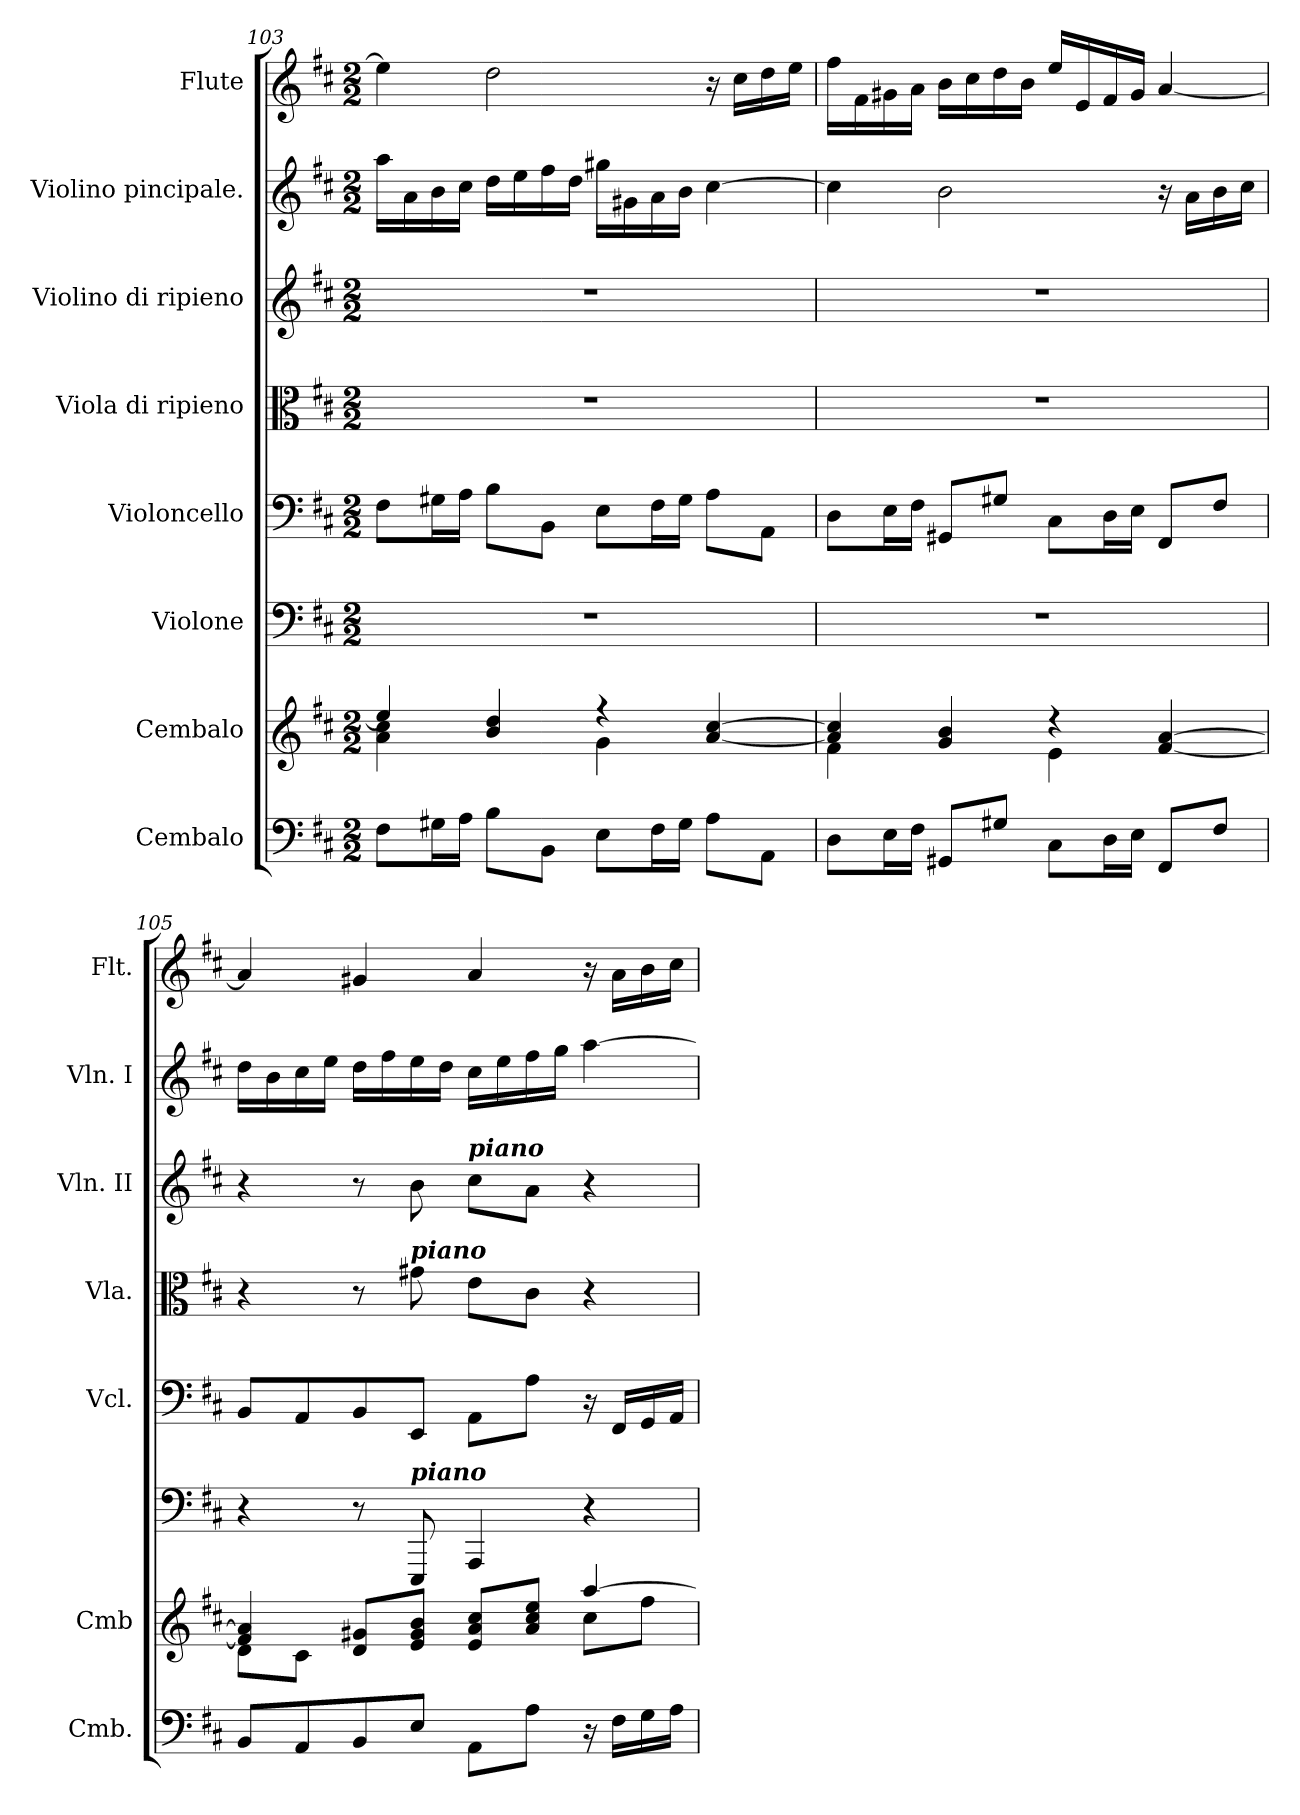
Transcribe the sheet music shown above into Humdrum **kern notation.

**kern	**kern	**kern	**kern	**kern	**kern	**kern	**kern
*part8	*part7	*part6	*part5	*part4	*part3	*part2	*part1
*staff8	*staff7	*staff6	*staff5	*staff4	*staff3	*staff2	*staff1
*I"Cembalo	*I"Cembalo	*I"Violone	*I"Violoncello	*I"Viola di ripieno	*I"Violino di ripieno	*I"Violino pincipale.	*I"Flute
*I'Cmb.	*I'Cmb	*	*I'Vcl.	*I'Vla.	*I'Vln. II	*I'Vln. I	*I'Flt.
!!LO:LB:g=z
*clefF4	*clefG2	*clefF4	*clefF4	*clefC3	*clefG2	*clefG2	*clefG2
*	*	*ITrd7c12	*	*	*	*	*
*k[f#c#]	*k[f#c#]	*k[f#c#]	*k[f#c#]	*k[f#c#]	*k[f#c#]	*k[f#c#]	*k[f#c#]
*D:	*D:	*D:	*D:	*D:	*D:	*D:	*D:
*M2/2	*M2/2	*M2/2	*M2/2	*M2/2	*M2/2	*M2/2	*M2/2
=103	=103	=103	=103	=103	=103	=103	=103
*	*^	*	*	*	*	*	*
8F#\L	4ee/]	4a\ 4cc#\	1r	8F#\L	1r	1r	16aa\LL	4ee\]
.	.	.	.	.	.	.	16a\	.
16G#X\L	.	.	.	16G#X\L	.	.	16b\	.
16A\JJ	.	.	.	16A\JJ	.	.	16cc#\JJ	.
8B\L	4b/ 4dd/	4ryy	.	8B\L	.	.	16dd\LL	2dd\
.	.	.	.	.	.	.	16ee\	.
8BB\J	.	.	.	8BB\J	.	.	16ff#\	.
.	.	.	.	.	.	.	16dd\JJ	.
8E\L	4r	4g\	.	8E\L	.	.	16gg#X\LL	.
.	.	.	.	.	.	.	16g#X\	.
16F#\L	.	.	.	16F#\L	.	.	16a\	.
16G#\JJ	.	.	.	16G#\JJ	.	.	16b\JJ	.
8A\L	[4a/ [4cc#/	4ryy	.	8A\L	.	.	[4cc#\	16r
.	.	.	.	.	.	.	.	16cc#\LL
8AA\J	.	.	.	8AA\J	.	.	.	16dd\
.	.	.	.	.	.	.	.	16ee\JJ
=104	=104	=104	=104	=104	=104	=104	=104	=104
8D\L	4a/] 4cc#/]	4f#\	1r	8D\L	1r	1r	4cc#\]	16ff#\LL
.	.	.	.	.	.	.	.	16f#\
16E\L	.	.	.	16E\L	.	.	.	16g#X\
16F#\JJ	.	.	.	16F#\JJ	.	.	.	16a\JJ
8GG#X/L	4g/ 4b/	4ryy	.	8GG#X/L	.	.	2b\	16b\LL
.	.	.	.	.	.	.	.	16cc#\
8G#X/J	.	.	.	8G#X/J	.	.	.	16dd\
.	.	.	.	.	.	.	.	16b\JJ
8C#\L	4r	4e\	.	8C#\L	.	.	.	16ee/LL
.	.	.	.	.	.	.	.	16e/
16D\L	.	.	.	16D\L	.	.	.	16f#/
16E\JJ	.	.	.	16E\JJ	.	.	.	16g#/JJ
8FF#/L	[4f#/ [4a/	4ryy	.	8FF#/L	.	.	16r	[4a/
.	.	.	.	.	.	.	16a\LL	.
8F#/J	.	.	.	8F#/J	.	.	16b\	.
.	.	.	.	.	.	.	16cc#\JJ	.
=105	=105	=105	=105	=105	=105	=105	=105	=105
8BB/L	4f#/] 4a/]	8d\L	4r	8BB/L	4r	4r	16dd\LL	4a/]
.	.	.	.	.	.	.	16b\	.
8AA/	.	8c#\J	.	8AA/	.	.	16cc#\	.
.	.	.	.	.	.	.	16ee\JJ	.
8BB/	8d/ 8g#X/L	2ryy	8r	8BB/	8r	8r	16dd\LL	4g#X/
.	.	.	.	.	.	.	16ff#\	.
!	!	!	!	!	!LO:TX:a:Bi:t=piano	!	!	!
!	!	!	!LO:TX:a:Bi:t=piano	!	!	!	!	!
8E/J	8e/ 8g#/ 8b/J	.	8EEEE/	8EE/J	8g#X\	8b\	16ee\	.
.	.	.	.	.	.	.	16dd\JJ	.
!	!	!	!	!	!	!LO:TX:a:Bi:t=piano	!	!
8AA\L	8e/ 8a/ 8cc#/L	.	4AAAA/	8AA\L	8e\L	8cc#\L	16cc#\LL	4a/
.	.	.	.	.	.	.	16ee\	.
8A\J	8a/ 8cc#/ 8ee/J	.	.	8A\J	8c#\J	8a\J	16ff#\	.
.	.	.	.	.	.	.	16gg\JJ	.
16r	[4aa/	8cc#\L	4r	16r	4r	4r	[4aa\	16r
16F#\LL	.	.	.	16FF#/LL	.	.	.	16a\LL
16G\	.	8ff#\J	.	16GG/	.	.	.	16b\
16A\JJ	.	.	.	16AA/JJ	.	.	.	16cc#\JJ
*	*v	*v	*	*	*	*	*	*
=	=	=	=	=	=	=	=
*-	*-	*-	*-	*-	*-	*-	*-
